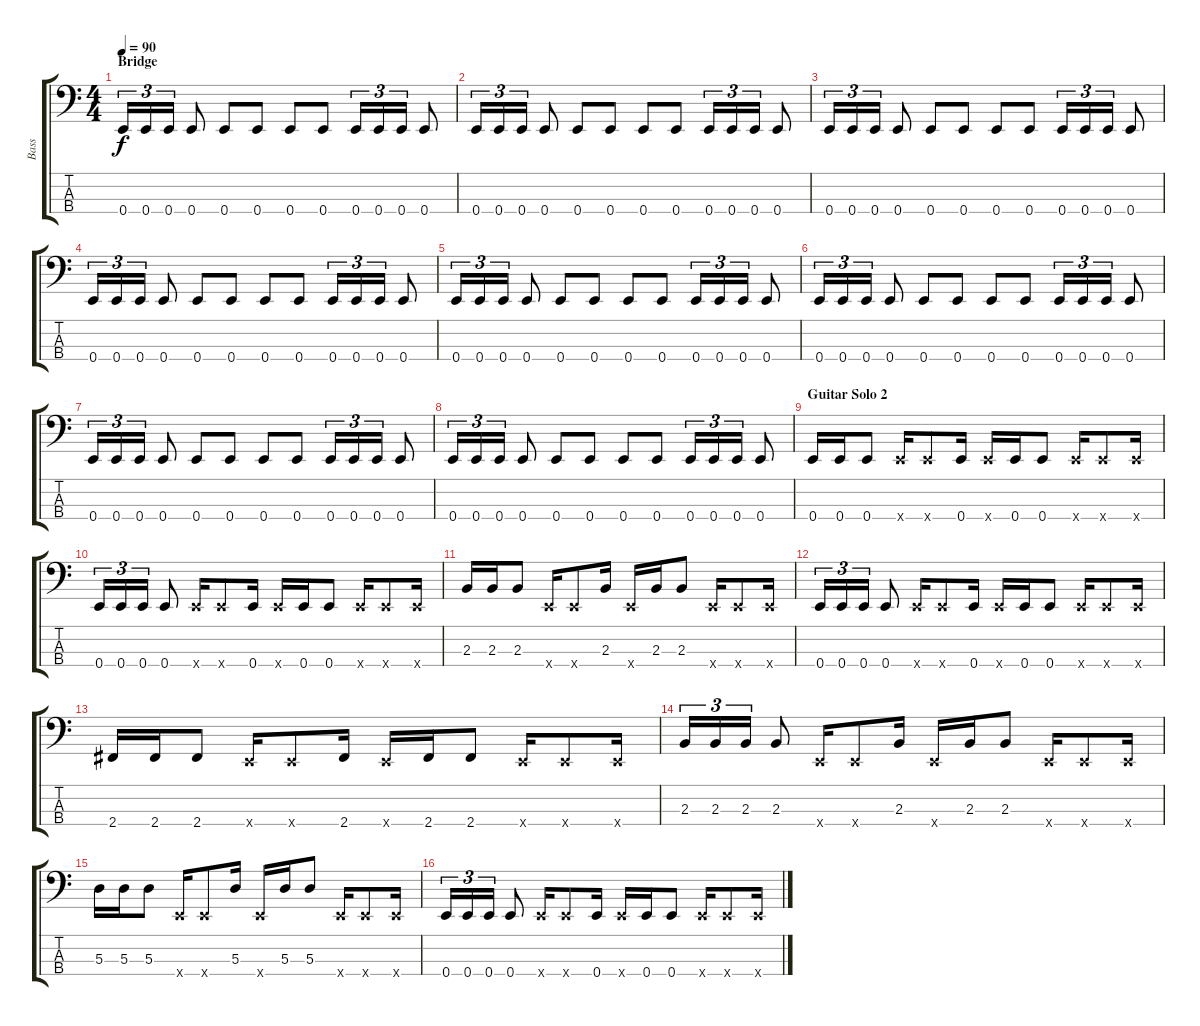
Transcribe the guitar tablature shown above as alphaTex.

\track ("Bass" "Bass") {instrument slapbass1}
\staff {score tabs}
\tuning (G2 D2 A1 E1) {hide}
\ts (4 4)
\section ("" "Bridge")
\tempo 90
\clef f4
\ks c
0.4.16{tu (3 2) dy f} 0.4.16{tu (3 2)} 0.4.16{tu (3 2)} 0.4.8 0.4.8 0.4.8 0.4.8 0.4.8 0.4.16{tu (3 2)} 0.4.16{tu (3 2)} 0.4.16{tu (3 2)} 0.4.8 |
0.4.16{tu (3 2)} 0.4.16{tu (3 2)} 0.4.16{tu (3 2)} 0.4.8 0.4.8 0.4.8 0.4.8 0.4.8 0.4.16{tu (3 2)} 0.4.16{tu (3 2)} 0.4.16{tu (3 2)} 0.4.8 |
0.4.16{tu (3 2)} 0.4.16{tu (3 2)} 0.4.16{tu (3 2)} 0.4.8 0.4.8 0.4.8 0.4.8 0.4.8 0.4.16{tu (3 2)} 0.4.16{tu (3 2)} 0.4.16{tu (3 2)} 0.4.8 |
0.4.16{tu (3 2)} 0.4.16{tu (3 2)} 0.4.16{tu (3 2)} 0.4.8 0.4.8 0.4.8 0.4.8 0.4.8 0.4.16{tu (3 2)} 0.4.16{tu (3 2)} 0.4.16{tu (3 2)} 0.4.8 |
0.4.16{tu (3 2)} 0.4.16{tu (3 2)} 0.4.16{tu (3 2)} 0.4.8 0.4.8 0.4.8 0.4.8 0.4.8 0.4.16{tu (3 2)} 0.4.16{tu (3 2)} 0.4.16{tu (3 2)} 0.4.8 |
0.4.16{tu (3 2)} 0.4.16{tu (3 2)} 0.4.16{tu (3 2)} 0.4.8 0.4.8 0.4.8 0.4.8 0.4.8 0.4.16{tu (3 2)} 0.4.16{tu (3 2)} 0.4.16{tu (3 2)} 0.4.8 |
0.4.16{tu (3 2)} 0.4.16{tu (3 2)} 0.4.16{tu (3 2)} 0.4.8 0.4.8 0.4.8 0.4.8 0.4.8 0.4.16{tu (3 2)} 0.4.16{tu (3 2)} 0.4.16{tu (3 2)} 0.4.8 |
0.4.16{tu (3 2)} 0.4.16{tu (3 2)} 0.4.16{tu (3 2)} 0.4.8 0.4.8 0.4.8 0.4.8 0.4.8 0.4.16{tu (3 2)} 0.4.16{tu (3 2)} 0.4.16{tu (3 2)} 0.4.8 |
\section ("" "Guitar Solo 2")
0.4.16 0.4.16 0.4.8 0.4{x}.16 0.4{x}.8 0.4.16 0.4{x}.16 0.4.16 0.4.8 0.4{x}.16 0.4{x}.8 0.4{x}.16 |
0.4.16{tu (3 2)} 0.4.16{tu (3 2)} 0.4.16{tu (3 2)} 0.4.8 0.4{x}.16 0.4{x}.8 0.4.16 0.4{x}.16 0.4.16 0.4.8 0.4{x}.16 0.4{x}.8 0.4{x}.16 |
2.3.16 2.3.16 2.3.8 0.4{x}.16 0.4{x}.8 2.3.16 0.4{x}.16 2.3.16 2.3.8 0.4{x}.16 0.4{x}.8 0.4{x}.16 |
0.4.16{tu (3 2)} 0.4.16{tu (3 2)} 0.4.16{tu (3 2)} 0.4.8 0.4{x}.16 0.4{x}.8 0.4.16 0.4{x}.16 0.4.16 0.4.8 0.4{x}.16 0.4{x}.8 0.4{x}.16 |
2.4.16 2.4.16 2.4.8 0.4{x}.16 0.4{x}.8 2.4.16 0.4{x}.16 2.4.16 2.4.8 0.4{x}.16 0.4{x}.8 0.4{x}.16 |
2.3.16{tu (3 2)} 2.3.16{tu (3 2)} 2.3.16{tu (3 2)} 2.3.8 0.4{x}.16 0.4{x}.8 2.3.16 0.4{x}.16 2.3.16 2.3.8 0.4{x}.16 0.4{x}.8 0.4{x}.16 |
5.3.16 5.3.16 5.3.8 0.4{x}.16 0.4{x}.8 5.3.16 0.4{x}.16 5.3.16 5.3.8 0.4{x}.16 0.4{x}.8 0.4{x}.16 |
0.4.16{tu (3 2)} 0.4.16{tu (3 2)} 0.4.16{tu (3 2)} 0.4.8 0.4{x}.16 0.4{x}.8 0.4.16 0.4{x}.16 0.4.16 0.4.8 0.4{x}.16 0.4{x}.8 0.4{x}.16
